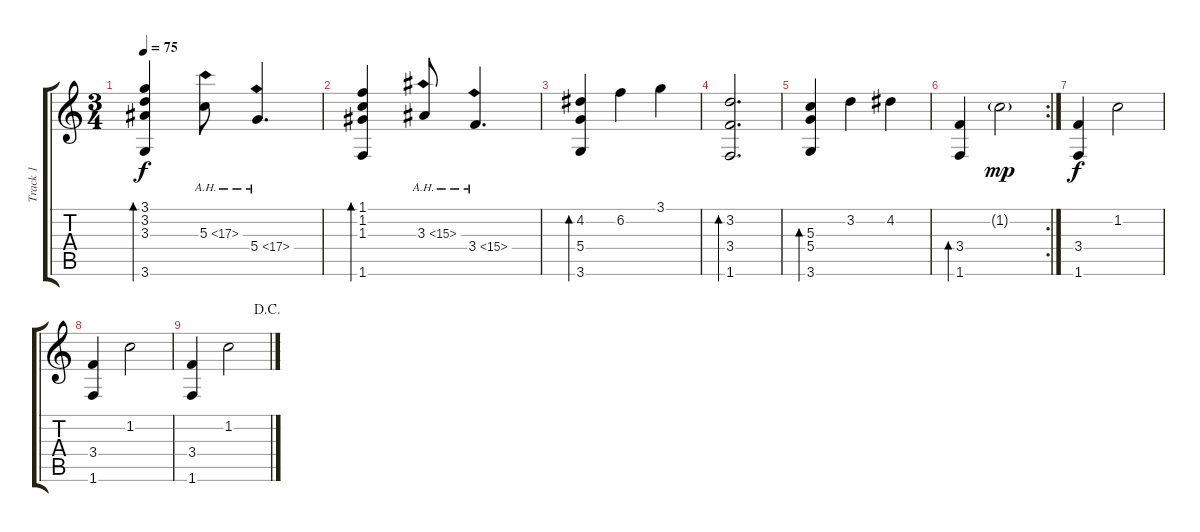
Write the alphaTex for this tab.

\track ("Track 1" "Track 1") {instrument acousticguitarsteel}
\staff {score tabs}
\tuning (E4 B3 G3 D3 A2 E2) {hide}
\ts (3 4)
\tempo 75
\clef g2
\ks c
(3.1 3.2 3.3 3.6).4{bd 60 dy f} 5.3{ah 12}.8 5.4{ah 12}.4{d} |
(1.1 1.2 1.3 1.6).4{bd 60} 3.3{ah 12}.8 3.4{ah 12}.4{d} |
(4.2 5.4 3.6).4{bd 60} 6.2.4 3.1.4 |
(3.2 3.4 1.6).2{d bd 60} |
(5.3 5.4 3.6).4{bd 60} 3.2.4 4.2.4 |
\rc 2
(3.4 1.6).4{bd 60} 1.2{g}.2{dy mp} |
(3.4 1.6).4{dy f} 1.2.2 |
(3.4 1.6).4 1.2.2 |
\jump dacapo
(3.4 1.6).4 1.2.2
